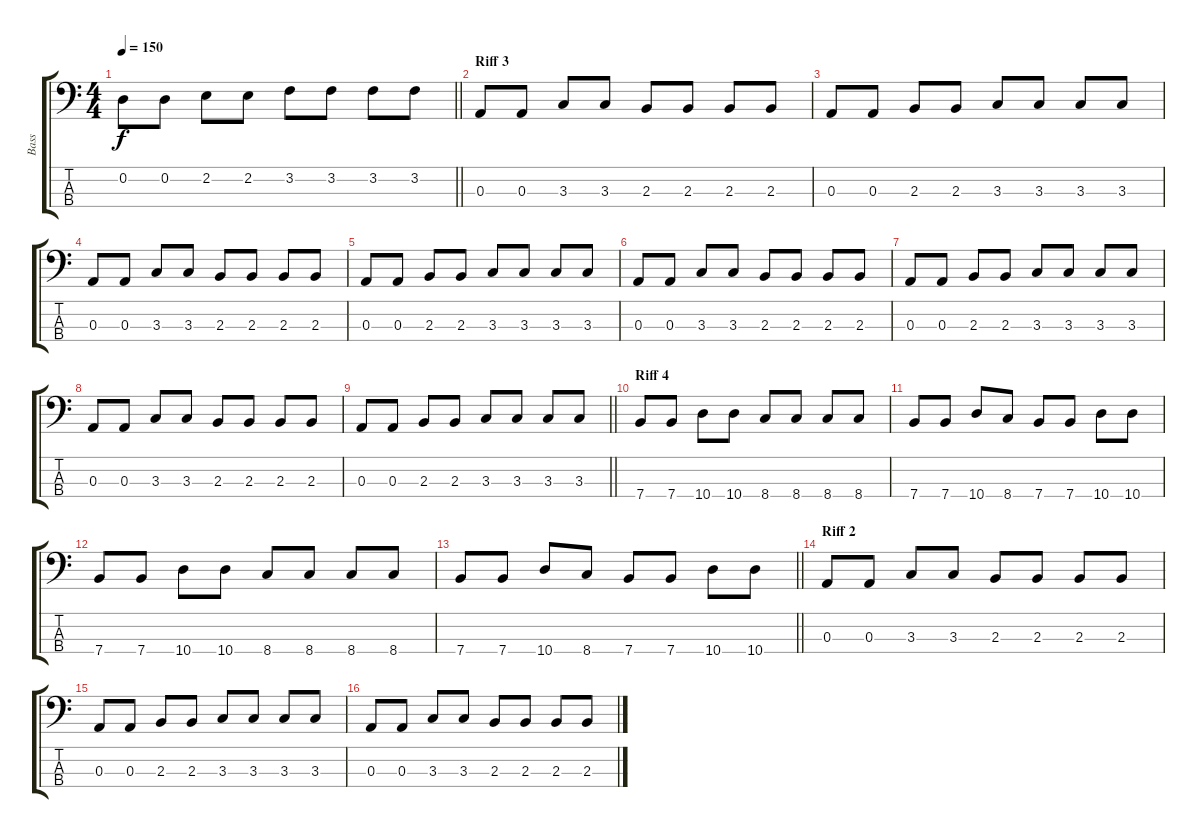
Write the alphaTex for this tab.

\track ("Bass" "Bass") {instrument electricbassfinger}
\staff {score tabs}
\tuning (G2 D2 A1 E1) {hide}
\ts (4 4)
\tempo 150
\clef f4
\barLineRight lightlight
\ks c
0.2.8{dy f} 0.2.8 2.2.8 2.2.8 3.2.8 3.2.8 3.2.8 3.2.8 |
\section ("" "Riff 3")
0.3.8 0.3.8 3.3.8 3.3.8 2.3.8 2.3.8 2.3.8 2.3.8 |
0.3.8 0.3.8 2.3.8 2.3.8 3.3.8 3.3.8 3.3.8 3.3.8 |
0.3.8 0.3.8 3.3.8 3.3.8 2.3.8 2.3.8 2.3.8 2.3.8 |
0.3.8 0.3.8 2.3.8 2.3.8 3.3.8 3.3.8 3.3.8 3.3.8 |
0.3.8 0.3.8 3.3.8 3.3.8 2.3.8 2.3.8 2.3.8 2.3.8 |
0.3.8 0.3.8 2.3.8 2.3.8 3.3.8 3.3.8 3.3.8 3.3.8 |
0.3.8 0.3.8 3.3.8 3.3.8 2.3.8 2.3.8 2.3.8 2.3.8 |
\barLineRight lightlight
0.3.8 0.3.8 2.3.8 2.3.8 3.3.8 3.3.8 3.3.8 3.3.8 |
\section ("" "Riff 4")
7.4.8 7.4.8 10.4.8 10.4.8 8.4.8 8.4.8 8.4.8 8.4.8 |
7.4.8 7.4.8 10.4.8 8.4.8 7.4.8 7.4.8 10.4.8 10.4.8 |
7.4.8 7.4.8 10.4.8 10.4.8 8.4.8 8.4.8 8.4.8 8.4.8 |
\barLineRight lightlight
7.4.8 7.4.8 10.4.8 8.4.8 7.4.8 7.4.8 10.4.8 10.4.8 |
\section ("" "Riff 2")
0.3.8 0.3.8 3.3.8 3.3.8 2.3.8 2.3.8 2.3.8 2.3.8 |
0.3.8 0.3.8 2.3.8 2.3.8 3.3.8 3.3.8 3.3.8 3.3.8 |
0.3.8 0.3.8 3.3.8 3.3.8 2.3.8 2.3.8 2.3.8 2.3.8
